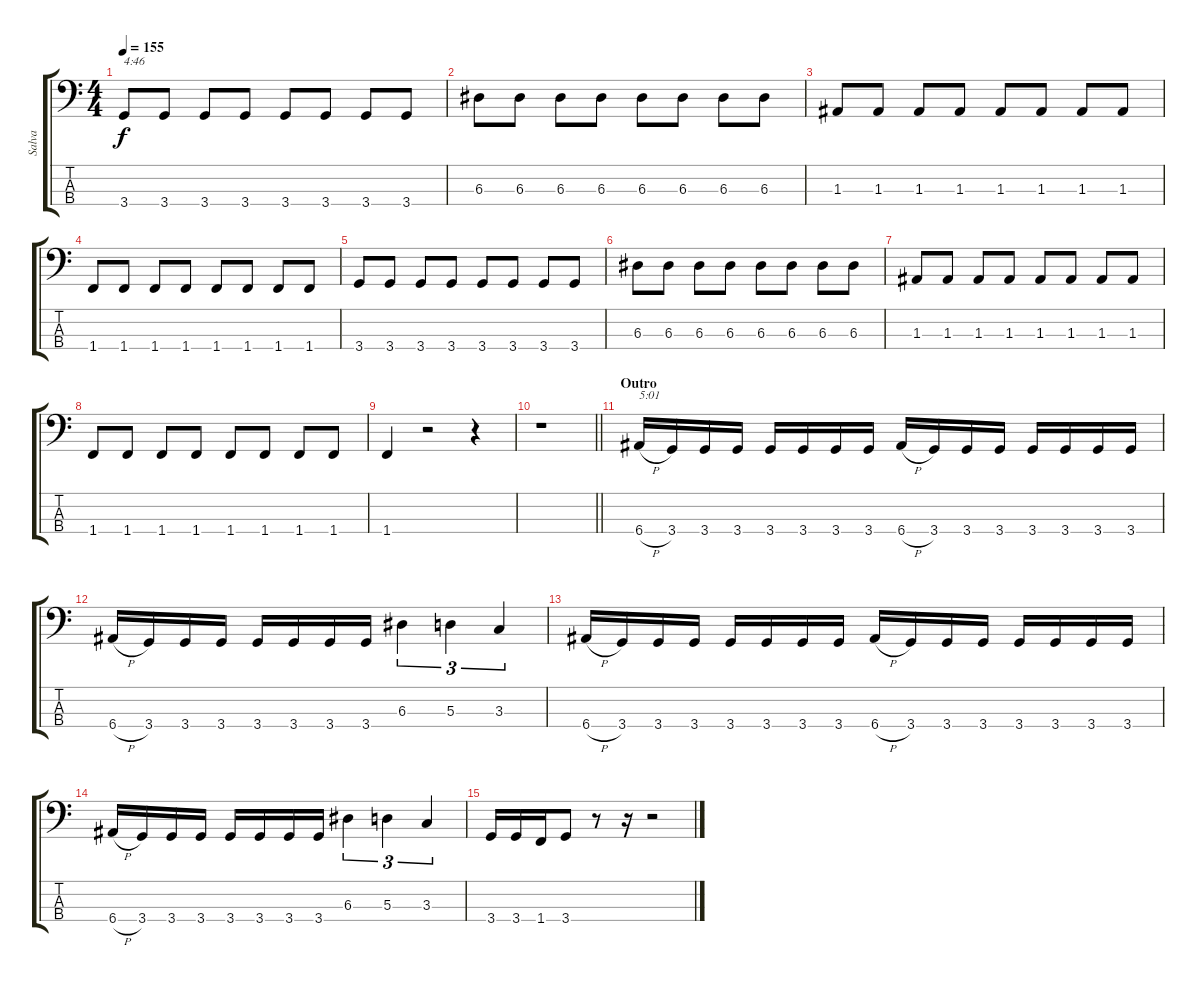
\track ("Salva" "Salva") {instrument electricbassfinger}
\staff {score tabs}
\tuning (G2 D2 A1 E1) {hide}
\ts (4 4)
\tempo 155
\clef f4
\ks c
3.4.8{txt "4:46" dy f} 3.4.8 3.4.8 3.4.8 3.4.8 3.4.8 3.4.8 3.4.8 |
6.3.8 6.3.8 6.3.8 6.3.8 6.3.8 6.3.8 6.3.8 6.3.8 |
1.3.8 1.3.8 1.3.8 1.3.8 1.3.8 1.3.8 1.3.8 1.3.8 |
1.4.8 1.4.8 1.4.8 1.4.8 1.4.8 1.4.8 1.4.8 1.4.8 |
3.4.8 3.4.8 3.4.8 3.4.8 3.4.8 3.4.8 3.4.8 3.4.8 |
6.3.8 6.3.8 6.3.8 6.3.8 6.3.8 6.3.8 6.3.8 6.3.8 |
1.3.8 1.3.8 1.3.8 1.3.8 1.3.8 1.3.8 1.3.8 1.3.8 |
1.4.8 1.4.8 1.4.8 1.4.8 1.4.8 1.4.8 1.4.8 1.4.8 |
1.4.4 r.2 r.4 |
\barLineRight lightlight
r.1 |
\section ("" "Outro")
6.4{h}.16{txt "5:01"} 3.4.16 3.4.16 3.4.16 3.4.16 3.4.16 3.4.16 3.4.16 6.4{h}.16 3.4.16 3.4.16 3.4.16 3.4.16 3.4.16 3.4.16 3.4.16 |
6.4{h}.16 3.4.16 3.4.16 3.4.16 3.4.16 3.4.16 3.4.16 3.4.16 6.3.4{tu (3 2)} 5.3.4{tu (3 2)} 3.3.4{tu (3 2)} |
6.4{h}.16 3.4.16 3.4.16 3.4.16 3.4.16 3.4.16 3.4.16 3.4.16 6.4{h}.16 3.4.16 3.4.16 3.4.16 3.4.16 3.4.16 3.4.16 3.4.16 |
6.4{h}.16 3.4.16 3.4.16 3.4.16 3.4.16 3.4.16 3.4.16 3.4.16 6.3.4{tu (3 2)} 5.3.4{tu (3 2)} 3.3.4{tu (3 2)} |
3.4.16 3.4.16 1.4.16 3.4.8 r.8 r.16 r.2
